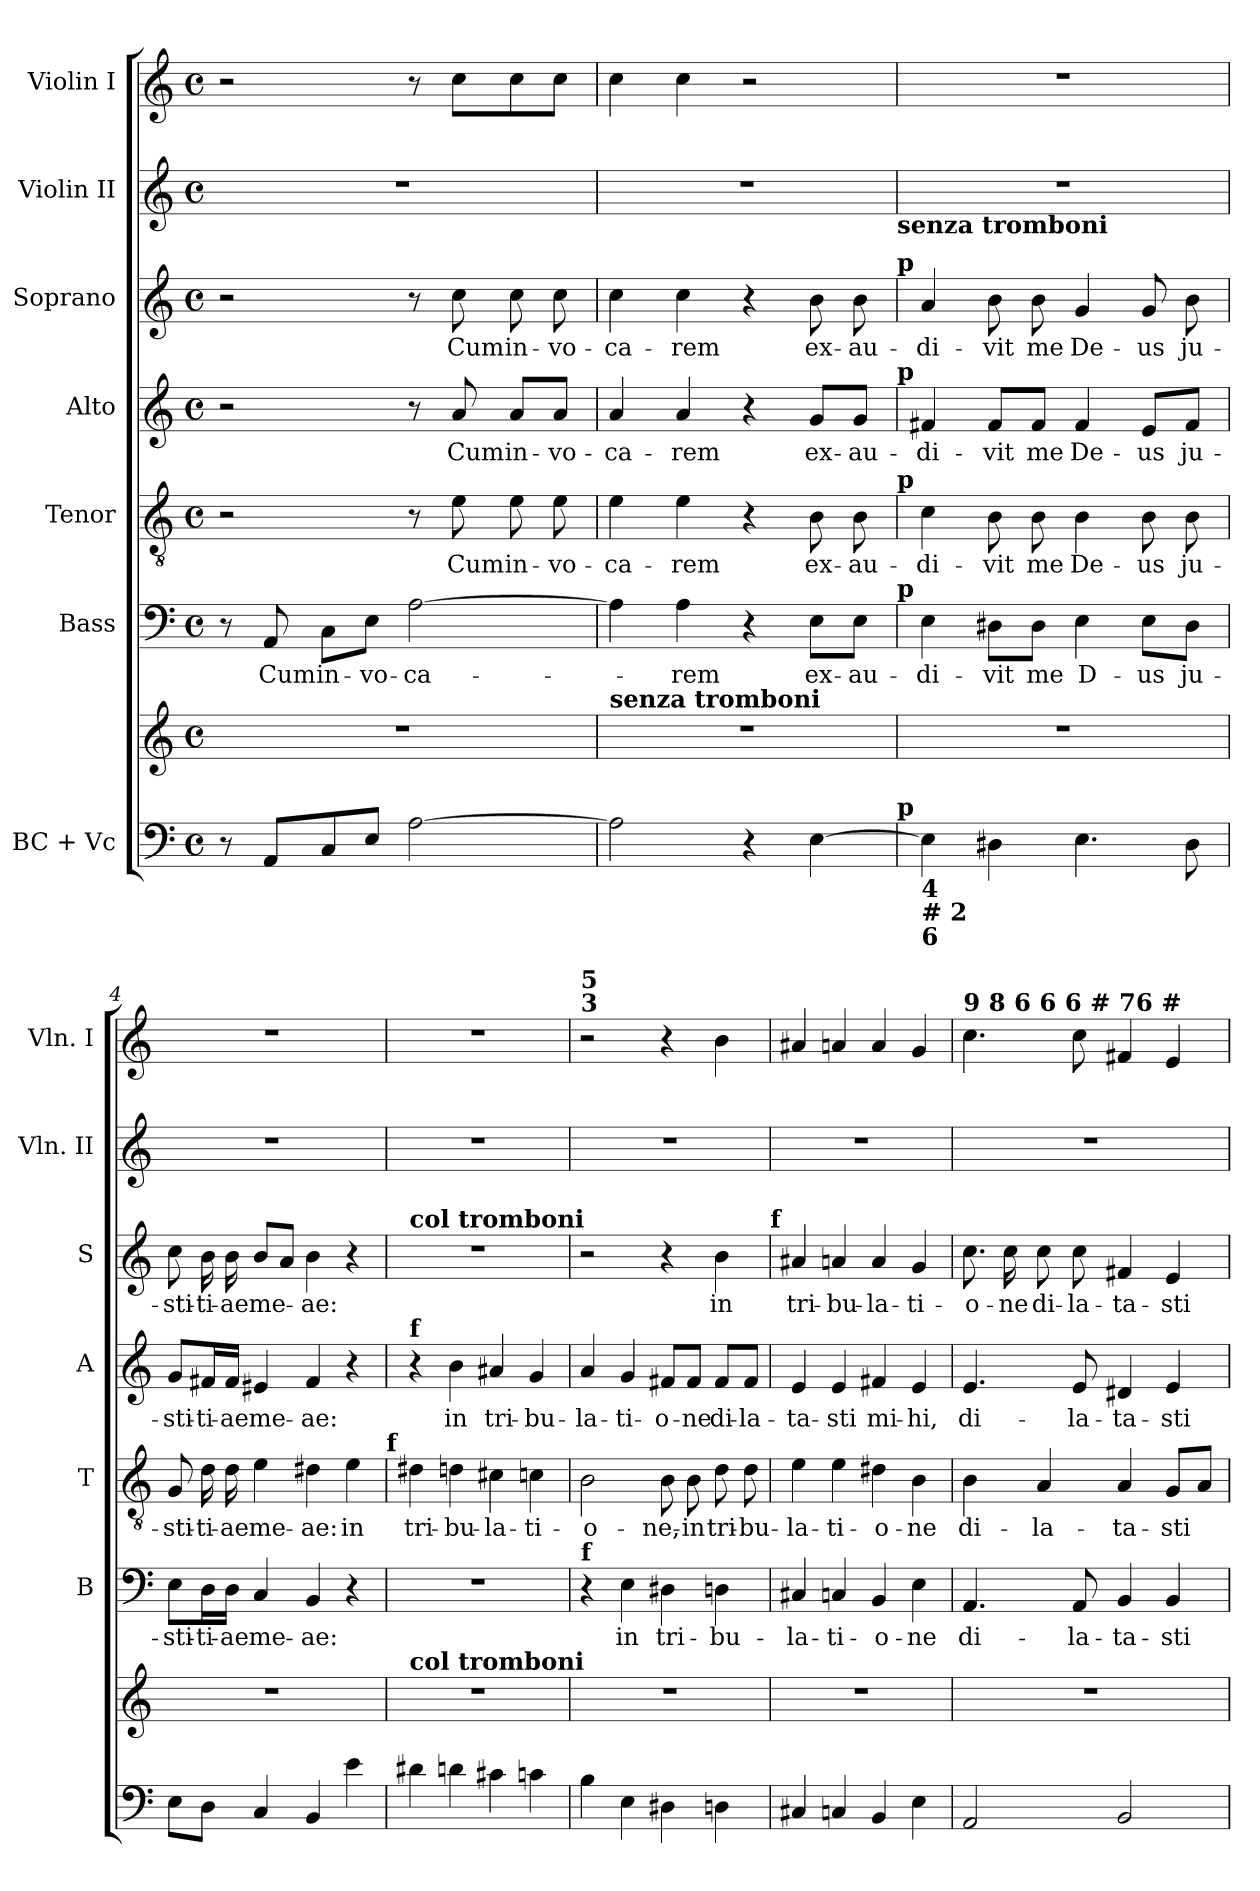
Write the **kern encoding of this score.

**kern	**kern	**kern	**text	**kern	**text	**kern	**text	**kern	**text	**kern	**kern
*part7	*part7	*part6	*part6	*part5	*part5	*part4	*part4	*part3	*part3	*part2	*part1
*staff8	*staff7	*staff6	*staff6	*staff5	*staff5	*staff4	*staff4	*staff3	*staff3	*staff2	*staff1
*I"BC + Vc	*	*I"Bass	*	*I"Tenor	*	*I"Alto	*	*I"Soprano	*	*I"Violin II	*I"Violin I
*	*	*I'B	*	*I'T	*	*I'A	*	*I'S	*	*I'Vln. II	*I'Vln. I
*clefF4	*clefG2	*clefF4	*	*clefGv2	*	*clefG2	*	*clefG2	*	*clefG2	*clefG2
*k[]	*k[]	*k[]	*	*k[]	*	*k[]	*	*k[]	*	*k[]	*k[]
*C:	*C:	*C:	*	*C:	*	*C:	*	*C:	*	*C:	*C:
*M4/4	*M4/4	*M4/4	*	*M4/4	*	*M4/4	*	*M4/4	*	*M4/4	*M4/4
*met(c)	*met(c)	*met(c)	*	*met(c)	*	*met(c)	*	*met(c)	*	*met(c)	*met(c)
=1	=1	=1	=1	=1	=1	=1	=1	=1	=1	=1	=1
8r	1r	8r	.	2r	.	2r	.	2r	.	1r	2r
8AA/L	.	8AA/	Cum	.	.	.	.	.	.	.	.
8C/	.	8C\L	in-	.	.	.	.	.	.	.	.
8E/J	.	8E\J	-vo-	.	.	.	.	.	.	.	.
[2A\	.	[2A\	-ca-	8r	.	8r	.	8r	.	.	8r
.	.	.	.	8e\	Cum	8a/	Cum	8cc\	Cum	.	8cc\L
.	.	.	.	8e\	in-	8a/L	in-	8cc\	in-	.	8cc\
.	.	.	.	8e\	-vo-	8a/J	-vo-	8cc\	-vo-	.	8cc\J
=2	=2	=2	=2	=2	=2	=2	=2	=2	=2	=2	=2
!	!LO:TX:a:B:t=senza tromboni	!	!	!	!	!	!	!	!	!	!
2A\]	1r	4A\]	.	4e\	-ca-	4a/	-ca-	4cc\	-ca-	1r	4cc\
.	.	4A\	-rem	4e\	-rem	4a/	-rem	4cc\	-rem	.	4cc\
4r	.	4r	.	4r	.	4r	.	4r	.	.	2r
[4E\	.	8E\L	ex-	8B\	ex-	8g/L	ex-	8b\	ex-	.	.
.	.	8E\J	-au-	8B\	-au-	8g/J	-au-	8b\	-au-	.	.
!	!	!	!	!	!	!	!	!	!	!LO:TX:b:B:t=senza tromboni	!
!	!	!	!	!	!	!	!	!LO:TX:a:B:t=p	!	!	!
!	!	!	!	!	!	!LO:TX:a:B:t=p	!	!	!	!	!
!	!	!	!	!LO:TX:a:B:t=p	!	!	!	!	!	!	!
!	!	!LO:TX:a:B:t=p	!	!	!	!	!	!	!	!	!
!LO:TX:a:B:t=p	!	!	!	!	!	!	!	!	!	!	!
=3	=3	=3	=3	=3	=3	=3	=3	=3	=3	=3	=3
!LO:TX:b:B:t=4\n# 2	!	!	!	!	!	!	!	!	!	!	!
!LO:TX:b:B:t=6	!	!	!	!	!	!	!	!	!	!	!
4E\]	1r	4E\	-di-	4c\	-di-	4f#X/	-di-	4a/	-di-	1r	1r
4D#X\	.	8D#X\L	-vit	8B\	-vit	8f#/L	-vit	8b\	-vit	.	.
.	.	8D#\J	me	8B\	me	8f#/J	me	8b\	me	.	.
4.E\	.	4E\	D-	4B\	De-	4f#/	De-	4g/	De-	.	.
.	.	8E\L	-us	8B\	-us	8e/L	-us	8g/	-us	.	.
8D#\	.	8D#\J	ju-	8B\	ju-	8f#/J	ju-	8b\	ju-	.	.
=4	=4	=4	=4	=4	=4	=4	=4	=4	=4	=4	=4
8E\L	1r	8E\L	-sti-	8G/	-sti-	8g/L	-sti-	8cc\	-sti-	1r	1r
8D\J	.	16D\L	-ti-	16d\	-ti-	16f#X/L	-ti-	16b\	-ti-	.	.
.	.	16D\JJ	-ae	16d\	-ae	16f#/JJ	-ae	16b\	-ae	.	.
4C/	.	4C/	me-	4e\	me-	4e#X/	me-	8b/L	me-	.	.
.	.	.	.	.	.	.	.	8a/J	.	.	.
4BB/	.	4BB/	-ae:	4d#X\	-ae:	4f#/	-ae:	4b\	-ae:	.	.
4e\	.	4r	.	4e\	in	4r	.	4r	.	.	.
!	!	!	!	!LO:TX:a:B:t=f	!	!	!	!	!	!	!
!!LO:LB:g=z
=5	=5	=5	=5	=5	=5	=5	=5	=5	=5	=5	=5
!	!	!	!	!	!	!	!	!LO:TX:a:B:t=col tromboni	!	!	!
!	!	!	!	!	!	!LO:TX:a:B:t=f	!	!	!	!	!
!	!LO:TX:a:B:t=col tromboni	!	!	!	!	!	!	!	!	!	!
4d#X\	1r	1r	.	4d#X\	tri-	4r	.	1r	.	1r	1r
4dn\	.	.	.	4dn\	-bu-	4b\	in	.	.	.	.
4c#X\	.	.	.	4c#X\	-la-	4a#X/	tri-	.	.	.	.
4cn\	.	.	.	4cn\	-ti-	4g/	-bu-	.	.	.	.
=6	=6	=6	=6	=6	=6	=6	=6	=6	=6	=6	=6
!	!	!	!	!	!	!	!	!	!	!	!LO:TX:a:B:t=5\n3
!	!	!LO:TX:a:B:t=f	!	!	!	!	!	!	!	!	!
4B\	1r	4r	.	2B\	-o-	4a/	-la-	2r	.	1r	2r
4E\	.	4E\	in	.	.	4g/	-ti-	.	.	.	.
4D#X\	.	4D#X\	tri-	8B\	-ne,-	8f#X/L	-o-	4r	.	.	4r
.	.	.	.	8B\	-in	8f#/J	-ne	.	.	.	.
4Dn\	.	4Dn\	-bu-	8d\	tri-	8f#/L	di-	4b\	in	.	4b\
.	.	.	.	8d\	-bu-	8f#/J	-la-	.	.	.	.
!	!	!	!	!	!	!	!	!LO:TX:a:B:t=f	!	!	!
=7	=7	=7	=7	=7	=7	=7	=7	=7	=7	=7	=7
4C#X/	1r	4C#X/	-la-	4e\	-la-	4e/	-ta-	4a#X/	tri-	1r	4a#X/
4Cn/	.	4Cn/	-ti-	4e\	-ti-	4e/	-sti	4an/	-bu-	.	4an/
4BB/	.	4BB/	-o-	4d#X\	-o-	4f#X/	mi-	4a/	-la-	.	4a/
4E\	.	4E\	-ne	4B\	-ne	4e/	-hi,	4g/	-ti-	.	4g/
=8	=8	=8	=8	=8	=8	=8	=8	=8	=8	=8	=8
!	!	!	!	!	!	!	!	!	!	!	!LO:TX:a:B:t=9 8         6     6   6 #  76      #
2AA/	1r	4.AA/	di-	4B\	di-	4.e/	di-	8.cc\	-o-	1r	4.cc\
.	.	.	.	.	.	.	.	16cc\	-ne	.	.
.	.	.	.	4A/	-la-	.	.	8cc\	di-	.	.
.	.	8AA/	-la-	.	.	8e/	-la-	8cc\	-la-	.	8cc\
2BB/	.	4BB/	-ta-	4A/	-ta-	4d#X/	-ta-	4f#X/	-ta-	.	4f#X/
.	.	4BB/	-sti	8G/L	-sti	4e/	-sti	4e/	-sti	.	4e/
.	.	.	.	8A/J	.	.	.	.	.	.	.
=	=	=	=	=	=	=	=	=	=	=	=
*-	*-	*-	*-	*-	*-	*-	*-	*-	*-	*-	*-
